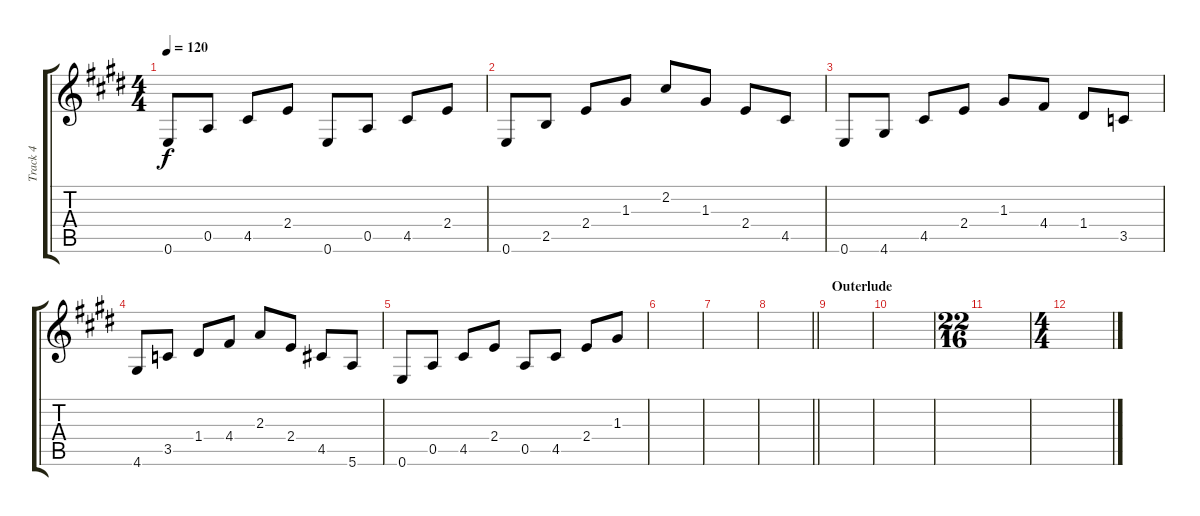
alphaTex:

\track ("Track 4" "Track 4") {instrument acousticguitarnylon}
\staff {score tabs}
\tuning (E4 B3 G3 D3 A2 E2) {hide}
\ts (4 4)
\tempo 120
\clef g2
\ks e
0.6.8{dy f} 0.5.8 4.5.8 2.4.8 0.6.8 0.5.8 4.5.8 2.4.8 |
0.6.8 2.5.8 2.4.8 1.3.8 2.2.8 1.3.8 2.4.8 4.5.8 |
0.6.8 4.6.8 4.5.8 2.4.8 1.3.8 4.4.8 1.4.8 3.5.8 |
4.6.8 3.5.8 1.4.8 4.4.8 2.3.8 2.4.8 4.5.8 5.6.8 |
0.6.8 0.5.8 4.5.8 2.4.8 0.5.8 4.5.8 2.4.8 1.3.8 |
|
|
\barLineRight lightlight
|
\section ("" "Outerlude")
|
|
\ts (22 16)
|
\ts (4 4)
